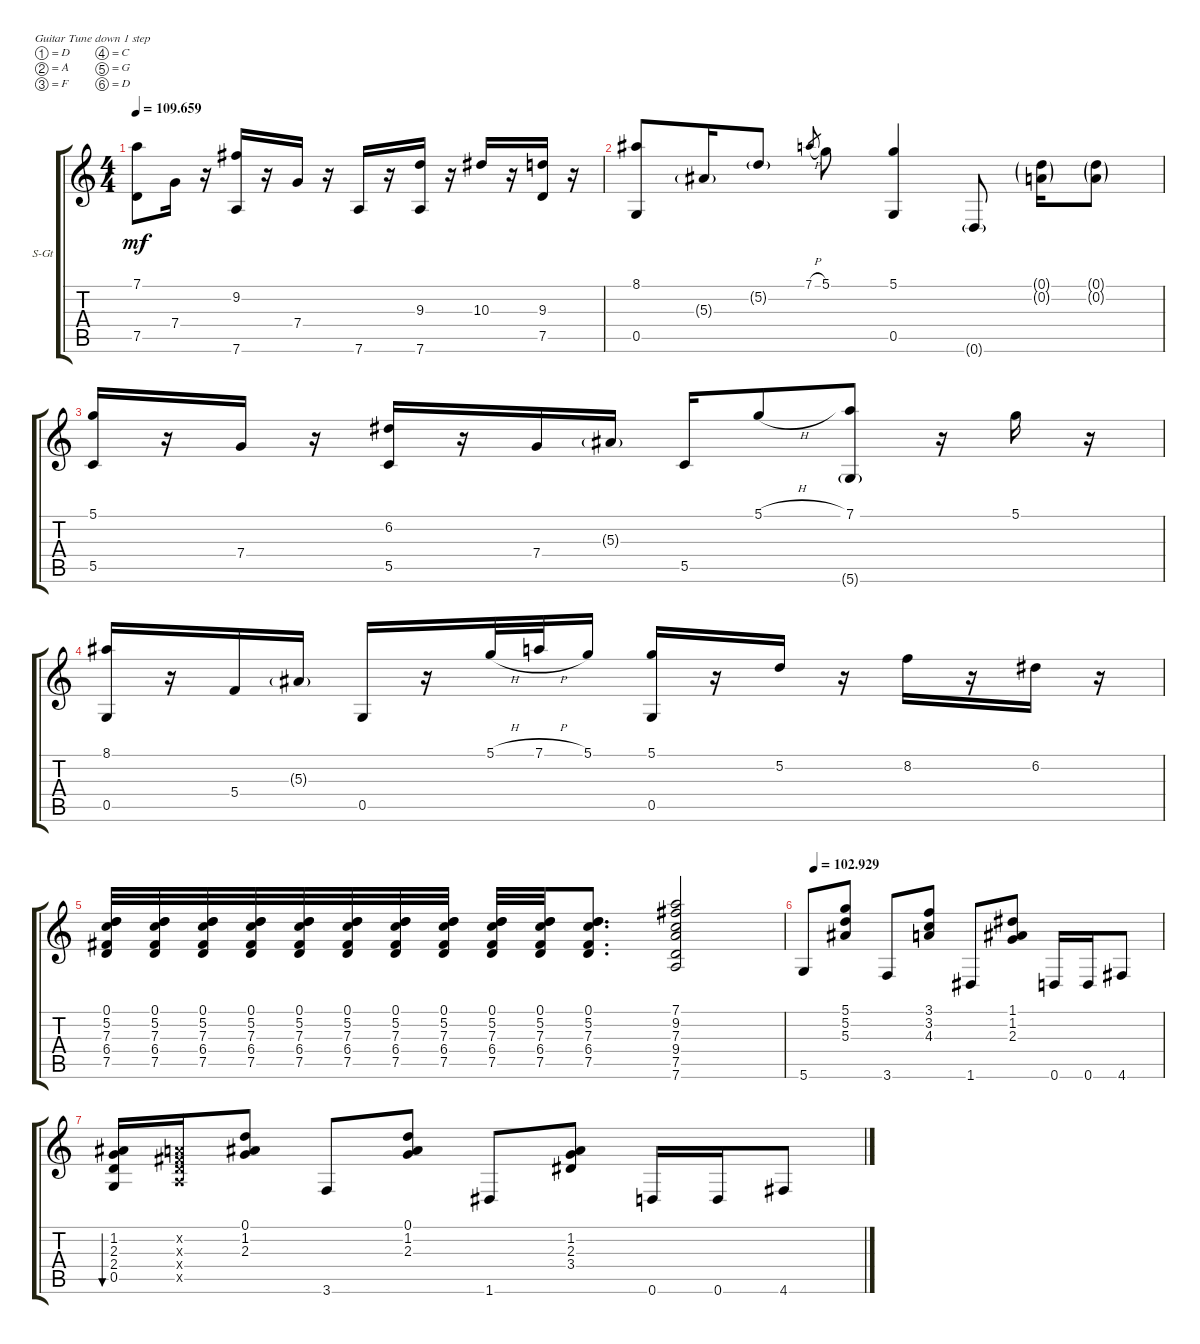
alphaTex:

\defaultSystemsLayout 4
\bracketExtendMode groupsimilarinstruments
\firstSystemTrackNameOrientation horizontal
\otherSystemsTrackNameOrientation horizontal
\track ("Steel Guitar" "S-Gt") {instrument acousticguitarsteel}
\staff {score tabs}
\tuning (D4 A3 F3 C3 G2 D2)
\ts (4 4)
\tempo
109.659
\accidentals auto
\clef g2
\ottava regular
\simile none
\ks c
(7.5 7.1).8{dy mf} 7.4.16 r.16 (7.6 9.2).16 r.16 7.4.16 r.16 7.6.16 r.16 (7.6 9.3).16 r.16 10.3.16 r.16 (9.3 7.5).16 r.16 |
(0.5 8.1).8 5.3{g}.16 5.2{g}.8 7.1{h}.8{gr} 5.1.8 (5.1 0.5).4 0.6{g}.8 (0.1{g} 0.2{g}).16 (0.1{g} 0.2{g}).8 |
(5.5 5.1).16 r.16 7.4.16 r.16 (6.2 5.5).16 r.16 7.4.16 5.3{g}.16 5.5.16 5.1{h}.8 (7.1 5.6{g}).8 r.16 5.1.16 r.16 |
(8.1 0.5).16 r.16 5.4.16 5.3{g}.16 0.5.16 r.16 5.1{h}.32 7.1{h}.32 5.1.16 (5.1 0.5).16 r.16 5.2.16 r.16 8.2.16 r.16 6.2.16 r.16 |
(7.5 6.4 7.3 5.2 0.1).32 (7.5 6.4 7.3 5.2 0.1).32 (7.5 6.4 7.3 5.2 0.1).32 (7.5 6.4 7.3 5.2 0.1).32 (7.5 6.4 7.3 5.2 0.1).32 (7.5 6.4 7.3 5.2 0.1).32 (7.5 6.4 7.3 5.2 0.1).32 (7.5 6.4 7.3 5.2 0.1).32 (7.5 6.4 7.3 5.2 0.1).32 (7.5 6.4 7.3 5.2 0.1).32 (0.1 5.2 7.3 6.4 7.5).8{d} (7.6 7.5 9.4 7.3 9.2 7.1).2 |
\tempo (102.929 0.03125)
5.6.8 (5.1 5.2 5.3).8 3.6.8 (3.1 3.2 4.3).8 1.6.8 (1.1 1.2 2.3).8 0.6.16 0.6.16 4.6.8 |
(1.2 2.3 2.4 0.5).16{bu 119} (0.2{x} 1.3{x} 2.4{x} 2.5{x}).16 (0.1 1.2 2.3).8 3.6.8 (2.3 1.2 0.1).8 1.6.8 (1.2 2.3 3.4).8 0.6.16 0.6.16 4.6.8
